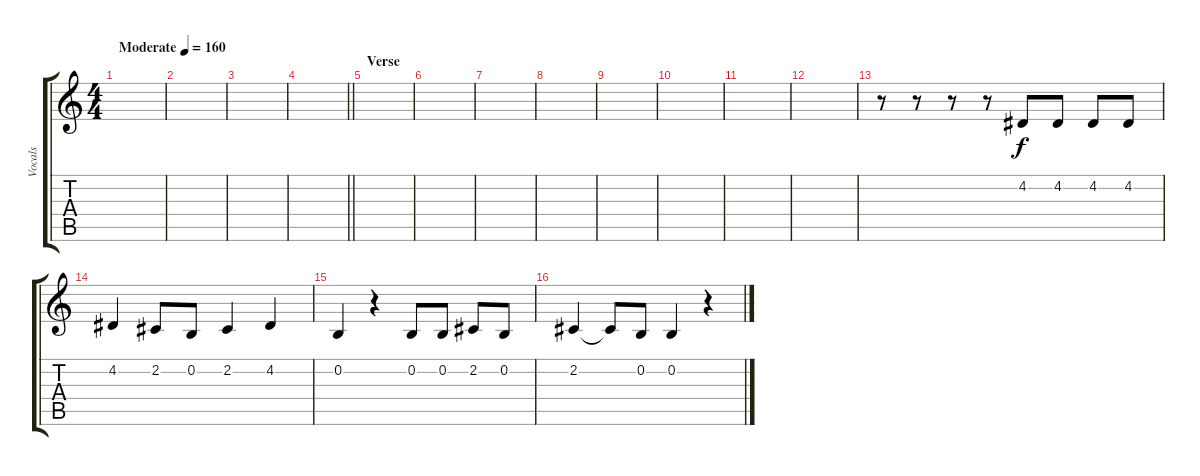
\track ("Vocals" "Vocals") {instrument lead2sawtooth}
\staff {score tabs}
\tuning (E4 B3 G3 D3 A2 E2) {hide}
\ts (4 4)
\tempo (160 "Moderate")
\clef g2
\ks c
|
|
|
\barLineRight lightlight
|
\section ("" "Verse")
|
|
|
|
|
|
|
|
r.8 r.8 r.8 r.8 4.2.8 4.2.8 4.2.8 4.2.8 |
4.2.4 2.2.8 0.2.8 2.2.4 4.2.4 |
0.2.4 r.4 0.2.8 0.2.8 2.2.8 0.2.8 |
2.2.4 2.2{t}.8 0.2.8 0.2.4 r.4
